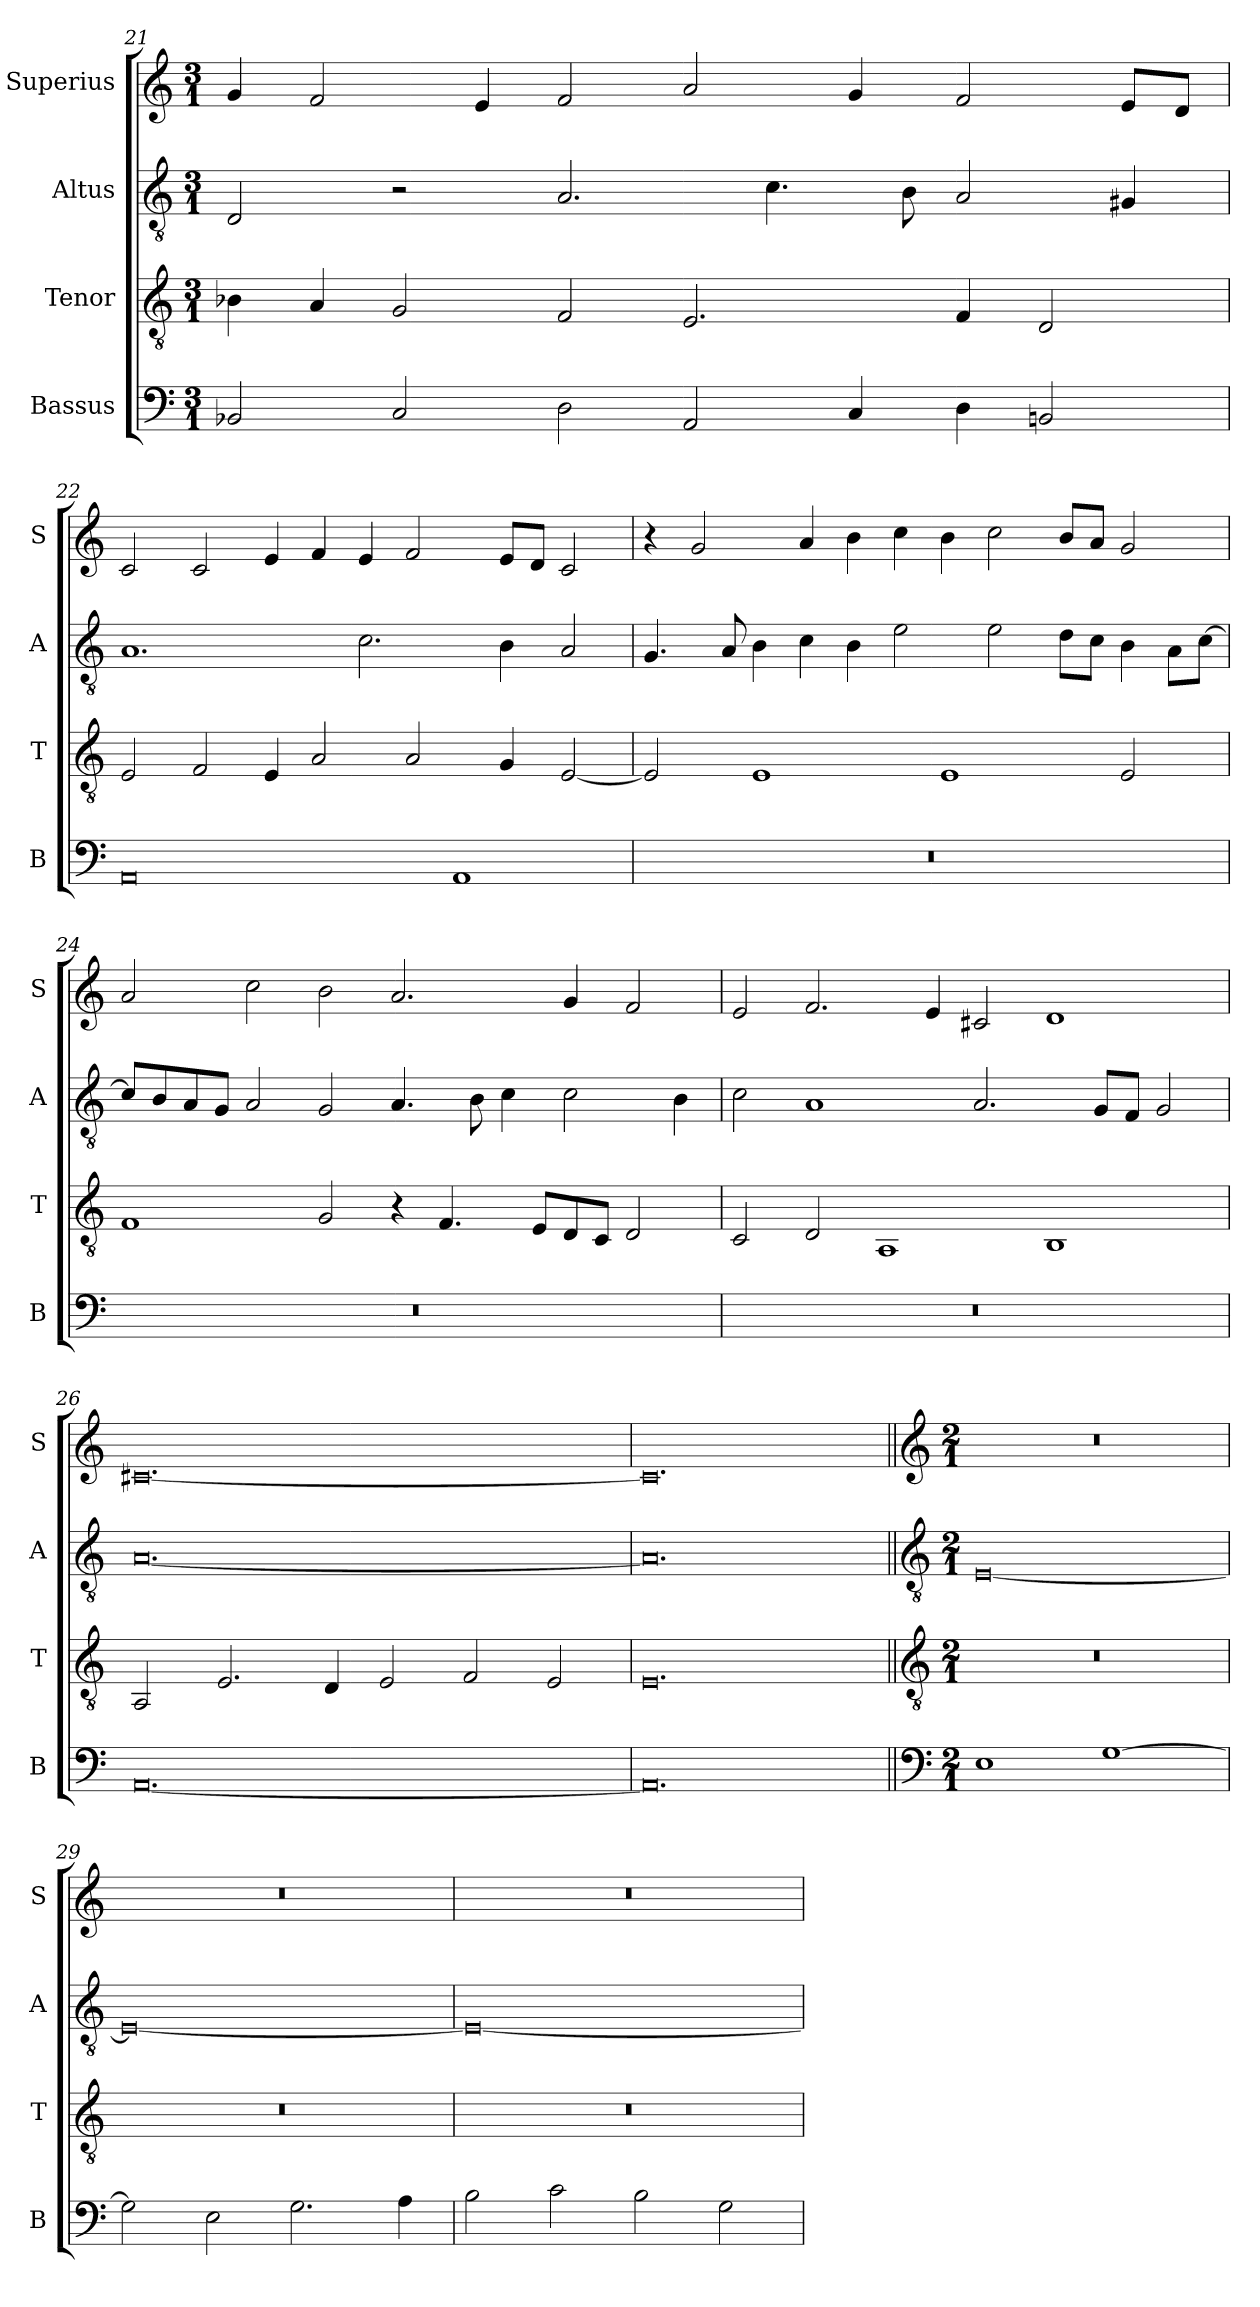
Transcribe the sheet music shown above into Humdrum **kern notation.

**kern	**kern	**kern	**kern
*part4	*part3	*part2	*part1
*staff4	*staff3	*staff2	*staff1
*I"Bassus	*I"Tenor	*I"Altus	*I"Superius
*I'B	*I'T	*I'A	*I'S
*clefF4	*clefGv2	*clefGv2	*clefG2
*k[]	*k[]	*k[]	*k[]
*M3/1	*M3/1	*M3/1	*M3/1
=21	=21	=21	=21
2BB-X	4B-X	2D	4g
.	4A	.	2f
2C	2G	2r	.
.	.	.	4e
2D	2F	2.A	2f
2AA	2.E	.	2a
.	.	4.c	.
4C	.	.	4g
.	.	8B	.
4D	4F	2A	2f
2BBn	2D	.	.
.	.	4G#X	8eL
.	.	.	8dJ
=22	=22	=22	=22
0AA	2E	1.A	2c
.	2F	.	2c
.	4E	.	4e
.	2A	.	4f
.	.	2.c	4e
.	2A	.	2f
1AA	.	.	.
.	4G	4B	8eL
.	.	.	8dJ
.	[2E	2A	2c
=23	=23	=23	=23
0.r	2E]	4.G	4r
.	.	.	2g
.	.	8A	.
.	1E	4B	.
.	.	4c	4a
.	.	4B	4b
.	.	2e	4cc
.	1E	.	4b
.	.	2e	2cc
.	.	8dL	8bL
.	.	8cJ	8aJ
.	2E	4B	2g
.	.	8AL	.
.	.	[8cJ	.
=24	=24	=24	=24
0.r	1F	8cL]	2a
.	.	8B	.
.	.	8A	.
.	.	8GJ	.
.	.	2A	2cc
.	2G	2G	2b
.	4r	4.A	2.a
.	4.F	.	.
.	.	8B	.
.	.	4c	.
.	8EL	.	.
.	8D	2c	4g
.	8CJ	.	.
.	2D	.	2f
.	.	4B	.
=25	=25	=25	=25
0.r	2C	2c	2e
.	2D	1A	2.f
.	1AA	.	.
.	.	.	4e
.	.	2.A	2c#X
.	1BB	.	1d
.	.	8GL	.
.	.	8FJ	.
.	.	2G	.
=26	=26	=26	=26
[0.AA	2AA	[0.A	[0.c#X
.	2.E	.	.
.	4D	.	.
.	2E	.	.
.	2F	.	.
.	2E	.	.
=27	=27	=27	=27
0.AA]	0.E	0.A]	0.c#]
!!LO:LB:g=z
=28||	=28||	=28||	=28||
*clefF4	*clefGv2	*clefGv2	*clefG2
*k[]	*k[]	*k[]	*k[]
*M2/1	*M2/1	*M2/1	*M2/1
1E	0r	[0E	0r
[1G	.	.	.
=29	=29	=29	=29
2G]	0r	0E_	0r
2E	.	.	.
2.G	.	.	.
4A	.	.	.
=30	=30	=30	=30
2B	0r	0E_	0r
2c	.	.	.
2B	.	.	.
2G	.	.	.
=	=	=	=
*-	*-	*-	*-
